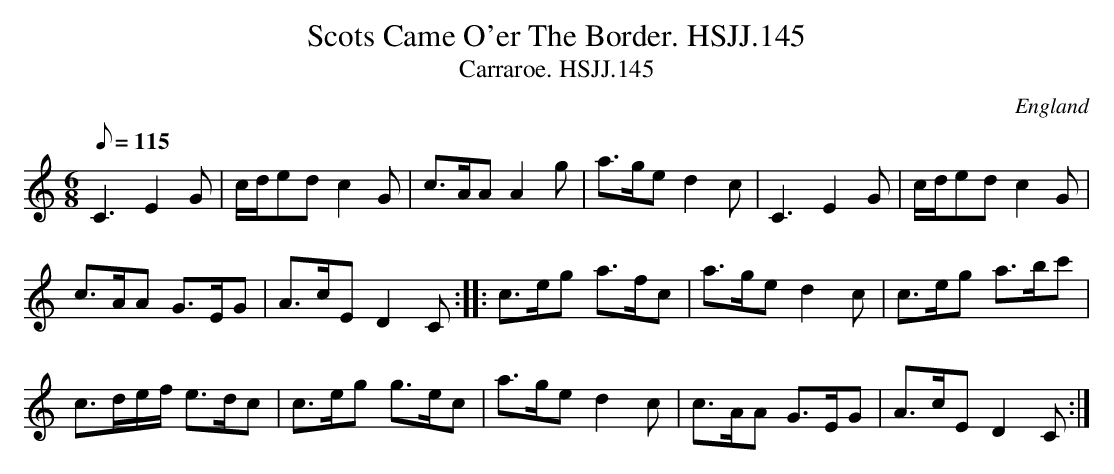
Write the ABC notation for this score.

X:1
T:Scots Came O'er The Border. HSJJ.145
T:Carraroe. HSJJ.145
M:6/8
L:1/8
Q:115
O:England
K:C
C3E2G|c/d/ed c2G|c>AAA2g|a>ged2c|C3E2G|c/d/edc2G|!c>AA G>EG|A>cED2C:|
|:c>eg a>fc|a>ged2c|c>eg a>bc'|!c>de/f/ e>dc|c>eg g>ec|a>ged2c|c>AA G>EG
|A>cED2C:|]
